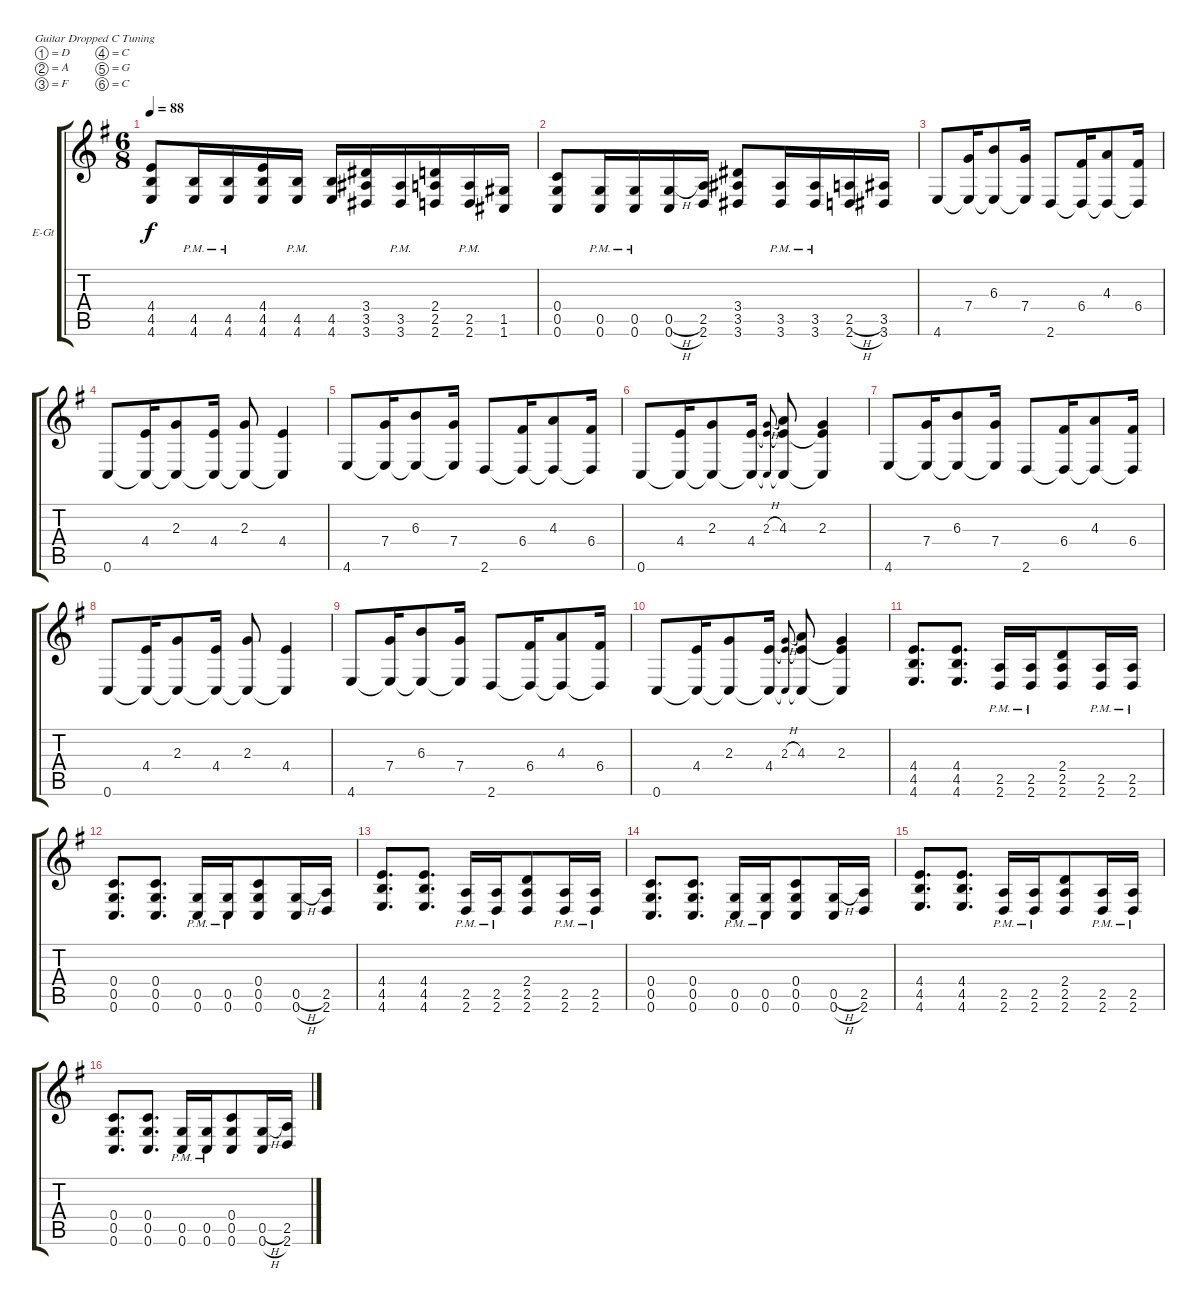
\bracketExtendMode groupsimilarinstruments
\firstSystemTrackNameOrientation horizontal
\otherSystemsTrackNameOrientation horizontal
\track ("Electric Guitar 1" "E-Gt") {instrument distortionguitar}
\staff {score tabs}
\tuning (D4 A3 F3 C3 G2 C2)
\ts (6 8)
\tempo 88
\clef g2
\ks eminor
(4.6 4.5 4.4).8{dy f} (4.6{pm} 4.5{pm}).16 (4.5{pm} 4.6{pm}).16 (4.6 4.5 4.4).16 (4.6{pm} 4.5{pm}).16 (4.5 4.6).16 (3.6 3.5 3.4).16 (3.5{pm} 3.6{pm}).16 (2.5 2.6 2.4).16 (2.6{pm} 2.5{pm}).16 (1.6 1.5).16 |
(0.6 0.5 0.4).8 (0.6{pm} 0.5{pm}).16 (0.6{pm} 0.5{pm}).16 (0.6{h} 0.5{h}).16 (2.6 2.5).16 (3.6 3.5 3.4).8 (3.6{pm} 3.5{pm}).16 (3.5{pm} 3.6{pm}).16 (2.6{h} 2.5{h}).16 (3.6 3.5).16 |
4.6.8 (7.4 4.6{t}).16 (6.3 4.6{t}).8 (7.4 4.6{t}).16 2.6.8 (6.4 2.6{t}).16 (4.3 2.6{t}).8 (6.4 2.6{t}).16 |
0.6.8 (4.4 0.6{t}).16 (2.3 0.6{t}).8 (4.4 0.6{t}).16 (2.3 0.6{t}).8 (4.4 0.6{t}).4 |
4.6.8 (7.4 4.6{t}).16 (6.3 4.6{t}).8 (7.4 4.6{t}).16 2.6.8 (6.4 2.6{t}).16 (4.3 2.6{t}).8 (6.4 2.6{t}).16 |
0.6.8 (4.4 0.6{t}).16 (2.3 0.6{t}).8 (4.4 0.6{t}).16 (2.3{h} 0.6{t} 4.4{t}).8{gr onbeat} (4.3 0.6{t} 4.4{t}).8 (4.4{t} 0.6{t} 2.3).4 |
4.6.8 (7.4 4.6{t}).16 (6.3 4.6{t}).8 (7.4 4.6{t}).16 2.6.8 (6.4 2.6{t}).16 (4.3 2.6{t}).8 (6.4 2.6{t}).16 |
0.6.8 (4.4 0.6{t}).16 (2.3 0.6{t}).8 (4.4 0.6{t}).16 (2.3 0.6{t}).8 (4.4 0.6{t}).4 |
4.6.8 (7.4 4.6{t}).16 (6.3 4.6{t}).8 (7.4 4.6{t}).16 2.6.8 (6.4 2.6{t}).16 (4.3 2.6{t}).8 (6.4 2.6{t}).16 |
0.6.8 (4.4 0.6{t}).16 (2.3 0.6{t}).8 (4.4 0.6{t}).16 (2.3{h} 0.6{t} 4.4{t}).8{gr onbeat} (4.3 0.6{t} 4.4{t}).8 (4.4{t} 0.6{t} 2.3).4 |
(4.6 4.5 4.4).8{d} (4.4 4.5 4.6).8{d} (2.6{pm} 2.5{pm}).16 (2.5{pm} 2.6{pm}).16 (2.6 2.5 2.4).8 (2.6{pm} 2.5{pm}).16 (2.5{pm} 2.6{pm}).16 |
(0.6 0.5 0.4).8{d} (0.4 0.5 0.6).8{d} (0.6{pm} 0.5{pm}).16 (0.6{pm} 0.5{pm}).16 (0.6 0.5 0.4).8 (0.6{h} 0.5{h}).16 (2.6 2.5).16 |
(4.6 4.5 4.4).8{d} (4.4 4.5 4.6).8{d} (2.6{pm} 2.5{pm}).16 (2.5{pm} 2.6{pm}).16 (2.6 2.5 2.4).8 (2.6{pm} 2.5{pm}).16 (2.5{pm} 2.6{pm}).16 |
(0.6 0.5 0.4).8{d} (0.4 0.5 0.6).8{d} (0.6{pm} 0.5{pm}).16 (0.6{pm} 0.5{pm}).16 (0.6 0.5 0.4).8 (0.6{h} 0.5{h}).16 (2.6 2.5).16 |
(4.6 4.5 4.4).8{d} (4.4 4.5 4.6).8{d} (2.6{pm} 2.5{pm}).16 (2.5{pm} 2.6{pm}).16 (2.6 2.5 2.4).8 (2.6{pm} 2.5{pm}).16 (2.5{pm} 2.6{pm}).16 |
(0.6 0.5 0.4).8{d} (0.4 0.5 0.6).8{d} (0.6{pm} 0.5{pm}).16 (0.6{pm} 0.5{pm}).16 (0.6 0.5 0.4).8 (0.6{h} 0.5{h}).16 (2.6 2.5).16
